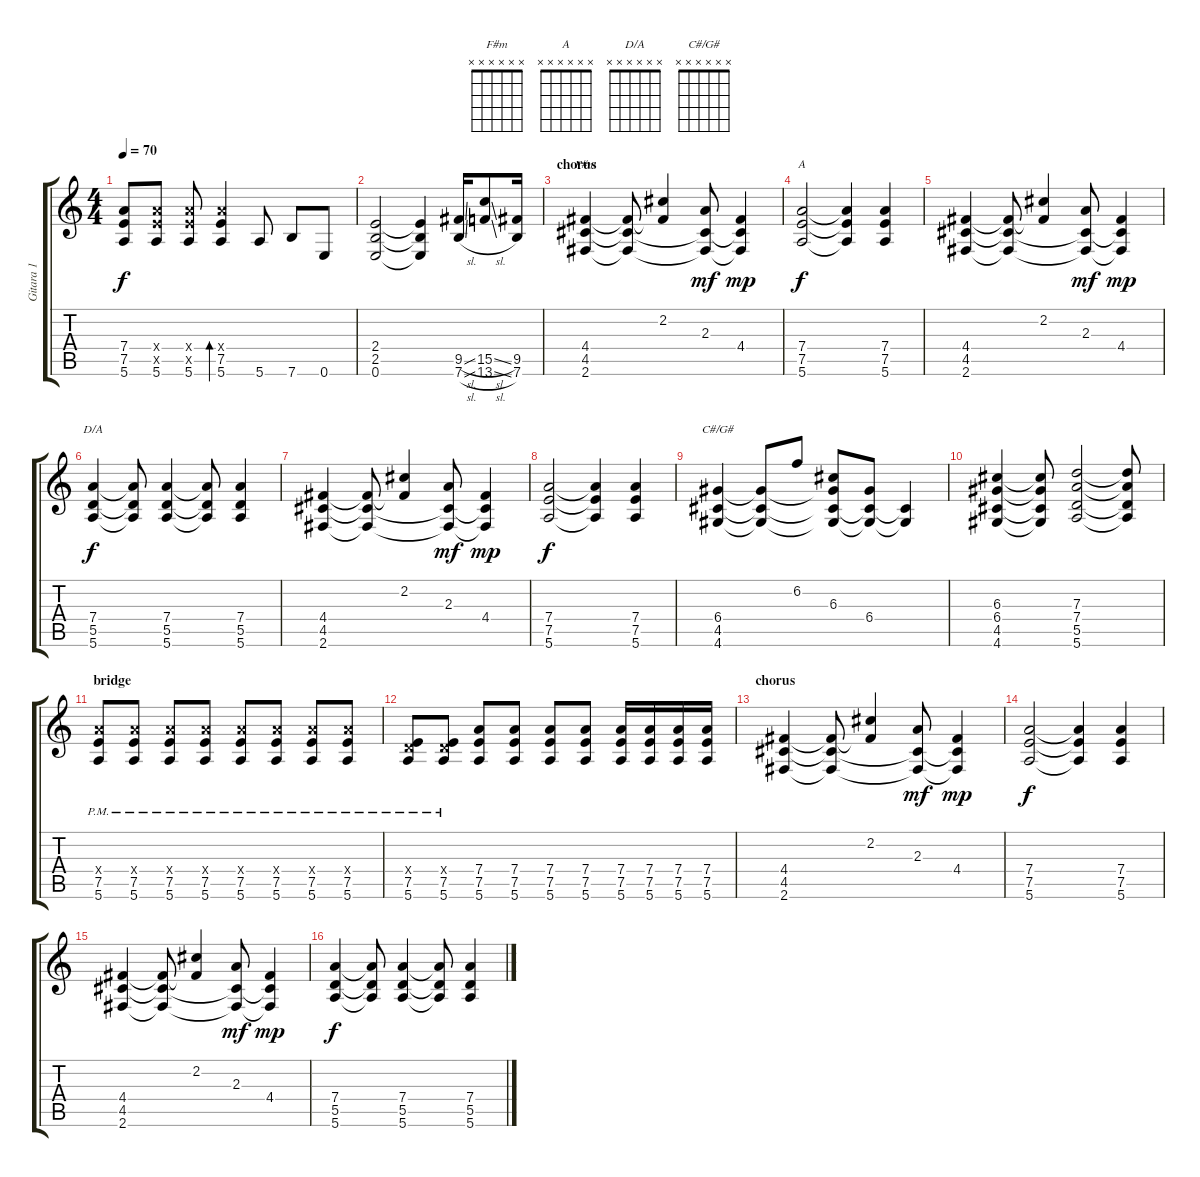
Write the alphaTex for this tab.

\track ("Gitara 1" "Gitara 1") {instrument overdrivenguitar}
\staff {score tabs}
\tuning (E4 B3 G3 D3 A2 E2) {hide}
\chord ("F#m" x x x x x x)
\chord ("A" x x x x x x)
\chord ("D/A" x x x x x x)
\chord ("C#/G#" x x x x x x)
\ts (4 4)
\tempo 70
\clef g2
\ks c
(7.4 7.5 5.6).8{dy f} (7.4{x} 7.5{x} 5.6).8 (7.4{x} 7.5{x} 5.6).8 (7.4{x} 7.5 5.6).4{bd 120} 5.6.8 7.6.8 0.6.8 |
(2.4 2.5 0.6).2 (2.4{t} 2.5{t} 0.6{t}).4 (9.5{sl} 7.6{sl}).16 (15.5{sl} 13.6{sl}).8 (9.5 7.6).16 |
\section ("" "chorus")
(4.4 4.5 2.6).4{ch "F#m"} (4.4{t} 4.5{t} 2.6{t}).8 (2.2 4.4{t}).4 (2.3 4.5{t} 2.6{t}).8{dy mf} (4.4 4.5{t} 2.6{t}).4{dy mp} |
(7.4 7.5 5.6).2{ch "A" dy f} (7.4{t} 7.5{t} 5.6{t}).4 (7.4 7.5 5.6).4 |
(4.4 4.5 2.6).4 (4.4{t} 4.5{t} 2.6{t}).8 (2.2 4.4{t}).4 (2.3 4.5{t} 2.6{t}).8{dy mf} (4.4 4.5{t} 2.6{t}).4{dy mp} |
(7.4 5.5 5.6).4{ch "D/A" dy f} (7.4{t} 5.5{t} 5.6{t}).8 (7.4 5.5 5.6).4 (7.4{t} 5.5{t} 5.6{t}).8 (7.4 5.5 5.6).4 |
(4.4 4.5 2.6).4 (4.4{t} 4.5{t} 2.6{t}).8 (2.2 4.4{t}).4 (2.3 4.5{t} 2.6{t}).8{dy mf} (4.4 4.5{t} 2.6{t}).4{dy mp} |
(7.4 7.5 5.6).2{dy f} (7.4{t} 7.5{t} 5.6{t}).4 (7.4 7.5 5.6).4 |
(6.4 4.5 4.6).4{ch "C#/G#"} (6.4{t} 4.5{t} 4.6{t}).8 6.2.8 (6.3 6.4{t} 4.5{t} 4.6{t}).8 (6.4 4.5{t} 4.6{t}).8 (4.5{t} 4.6{t}).4 |
(6.3 6.4 4.5 4.6).4 (6.3{t} 6.4{t} 4.5{t} 4.6{t}).8 (7.3 7.4 5.5 5.6).2 (7.3{t} 7.4{t} 5.5{t} 5.6{t}).8 |
\section ("" "bridge")
(7.4{x} 7.5{pm} 5.6{pm}).8 (7.4{x} 7.5{pm} 5.6{pm}).8 (7.4{x} 7.5{pm} 5.6{pm}).8 (7.4{x} 7.5{pm} 5.6{pm}).8 (7.4{x} 7.5{pm} 5.6{pm}).8 (7.4{x} 7.5{pm} 5.6{pm}).8 (7.4{x} 7.5{pm} 5.6{pm}).8 (7.4{x} 7.5{pm} 5.6{pm}).8 |
(0.4{x} 7.5{pm} 5.6{pm}).8 (0.4{x} 7.5{pm} 5.6{pm}).8 (7.4 7.5 5.6).8 (7.4 7.5 5.6).8 (7.4 7.5 5.6).8 (7.4 7.5 5.6).8 (7.4 7.5 5.6).16 (7.4 7.5 5.6).16 (7.4 7.5 5.6).16 (7.4 7.5 5.6).16 |
\section ("" "chorus")
(4.4 4.5 2.6).4 (4.4{t} 4.5{t} 2.6{t}).8 (2.2 4.4{t}).4 (2.3 4.5{t} 2.6{t}).8{dy mf} (4.4 4.5{t} 2.6{t}).4{dy mp} |
(7.4 7.5 5.6).2{dy f} (7.4{t} 7.5{t} 5.6{t}).4 (7.4 7.5 5.6).4 |
(4.4 4.5 2.6).4 (4.4{t} 4.5{t} 2.6{t}).8 (2.2 4.4{t}).4 (2.3 4.5{t} 2.6{t}).8{dy mf} (4.4 4.5{t} 2.6{t}).4{dy mp} |
(7.4 5.5 5.6).4{dy f} (7.4{t} 5.5{t} 5.6{t}).8 (7.4 5.5 5.6).4 (7.4{t} 5.5{t} 5.6{t}).8 (7.4 5.5 5.6).4
